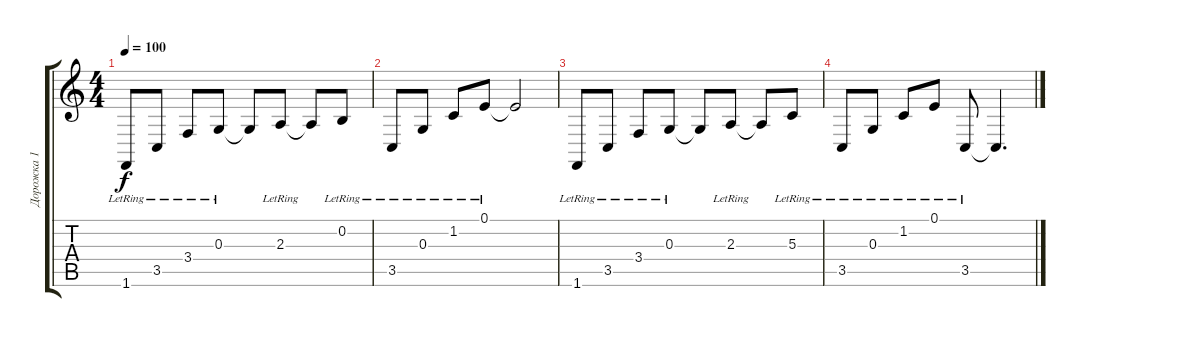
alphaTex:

\track ("Дорожка 1" "Дорожка 1") {instrument brightacousticpiano}
\staff {score tabs}
\tuning (E4 B3 G3 D3 A2 E2) {hide}
\ts (4 4)
\tempo 100
\clef g2
\ks c
1.6{lr}.8{dy f} 3.5{lr}.8 3.4{lr}.8 0.3{lr}.8 0.3{t}.8 2.3{lr}.8 2.3{t}.8 0.2{lr}.8 |
3.5{lr}.8 0.3{lr}.8 1.2{lr}.8 0.1{lr}.8 0.1{t}.2 |
1.6{lr}.8 3.5{lr}.8 3.4{lr}.8 0.3{lr}.8 0.3{t}.8 2.3{lr}.8 2.3{t}.8 5.3{lr}.8 |
3.5{lr}.8 0.3{lr}.8 1.2{lr}.8 0.1{lr}.8 3.5{lr}.8 3.5{t}.4{d}
